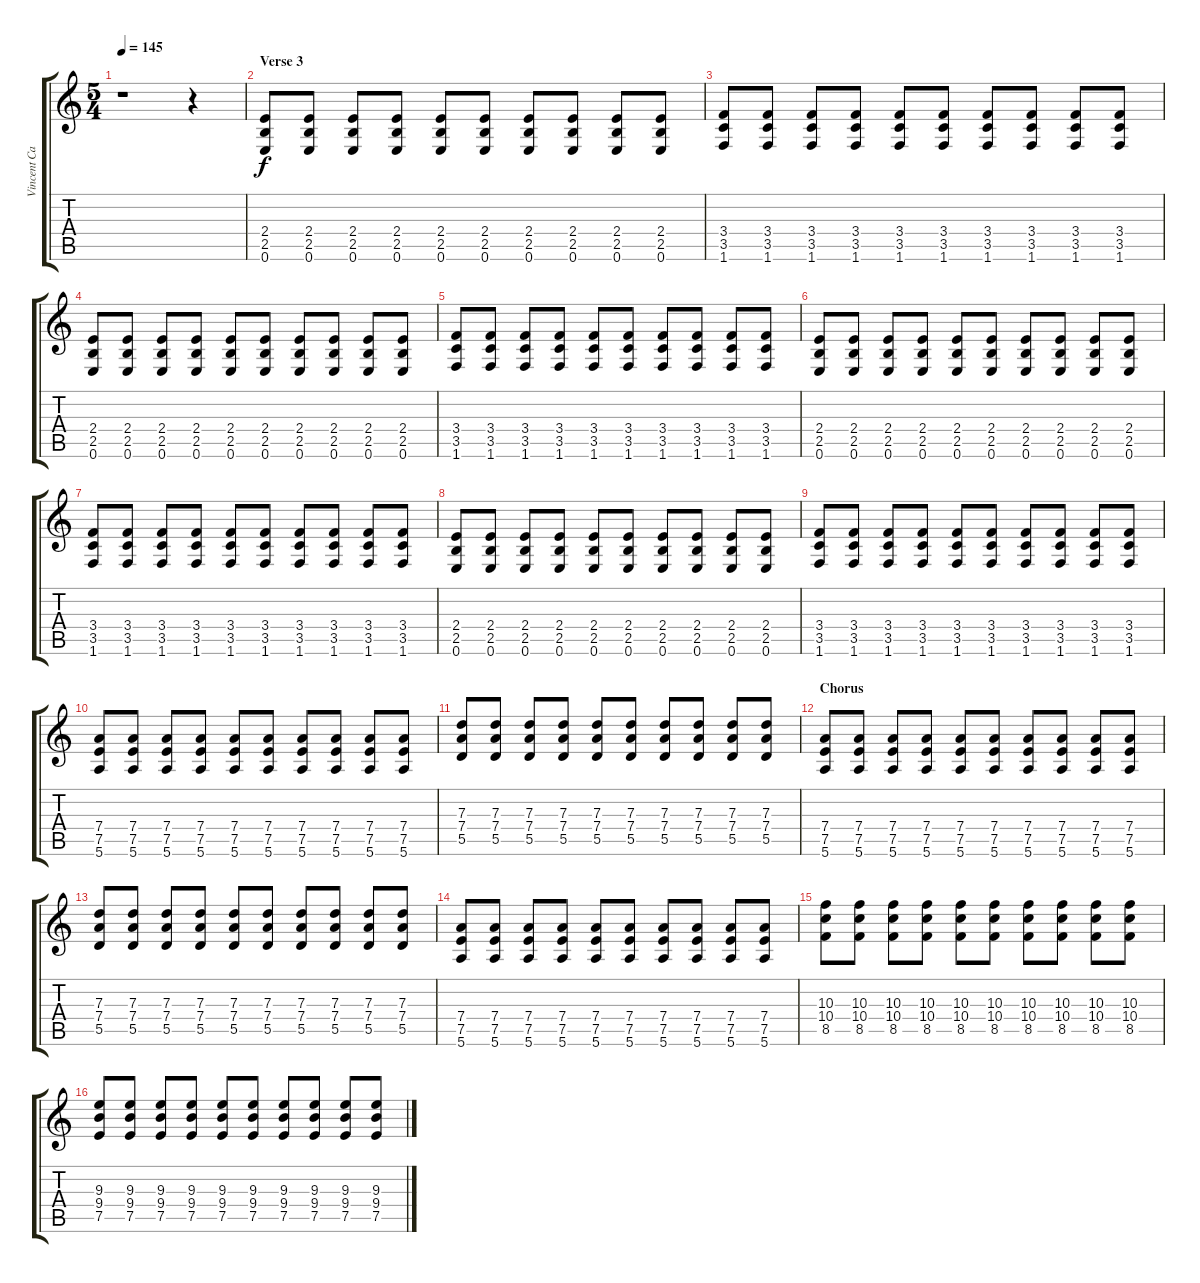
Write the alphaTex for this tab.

\track ("Vincent Cavanagh (Electric Guitar)" "Vincent Ca") {instrument distortionguitar}
\staff {score tabs}
\tuning (E4 B3 G3 D3 A2 E2) {hide}
\ts (5 4)
\tempo 145
\clef g2
\ks c
r.1{dy f} r.4 |
\section ("" "Verse 3")
(2.4 2.5 0.6).8{volume 5} (2.4 2.5 0.6).8 (2.4 2.5 0.6).8 (2.4 2.5 0.6).8 (2.4 2.5 0.6).8 (2.4 2.5 0.6).8 (2.4 2.5 0.6).8 (2.4 2.5 0.6).8 (2.4 2.5 0.6).8 (2.4 2.5 0.6).8 |
(3.4 3.5 1.6).8 (3.4 3.5 1.6).8 (3.4 3.5 1.6).8 (3.4 3.5 1.6).8 (3.4 3.5 1.6).8 (3.4 3.5 1.6).8 (3.4 3.5 1.6).8 (3.4 3.5 1.6).8 (3.4 3.5 1.6).8 (3.4 3.5 1.6).8 |
(2.4 2.5 0.6).8 (2.4 2.5 0.6).8 (2.4 2.5 0.6).8 (2.4 2.5 0.6).8 (2.4 2.5 0.6).8 (2.4 2.5 0.6).8 (2.4 2.5 0.6).8 (2.4 2.5 0.6).8 (2.4 2.5 0.6).8 (2.4 2.5 0.6).8 |
(3.4 3.5 1.6).8 (3.4 3.5 1.6).8 (3.4 3.5 1.6).8 (3.4 3.5 1.6).8 (3.4 3.5 1.6).8 (3.4 3.5 1.6).8 (3.4 3.5 1.6).8 (3.4 3.5 1.6).8 (3.4 3.5 1.6).8 (3.4 3.5 1.6).8 |
(2.4 2.5 0.6).8 (2.4 2.5 0.6).8 (2.4 2.5 0.6).8 (2.4 2.5 0.6).8 (2.4 2.5 0.6).8 (2.4 2.5 0.6).8 (2.4 2.5 0.6).8 (2.4 2.5 0.6).8 (2.4 2.5 0.6).8 (2.4 2.5 0.6).8 |
(3.4 3.5 1.6).8 (3.4 3.5 1.6).8 (3.4 3.5 1.6).8 (3.4 3.5 1.6).8 (3.4 3.5 1.6).8 (3.4 3.5 1.6).8 (3.4 3.5 1.6).8 (3.4 3.5 1.6).8 (3.4 3.5 1.6).8 (3.4 3.5 1.6).8 |
(2.4 2.5 0.6).8 (2.4 2.5 0.6).8 (2.4 2.5 0.6).8 (2.4 2.5 0.6).8 (2.4 2.5 0.6).8 (2.4 2.5 0.6).8 (2.4 2.5 0.6).8 (2.4 2.5 0.6).8 (2.4 2.5 0.6).8 (2.4 2.5 0.6).8 |
(3.4 3.5 1.6).8 (3.4 3.5 1.6).8 (3.4 3.5 1.6).8 (3.4 3.5 1.6).8 (3.4 3.5 1.6).8 (3.4 3.5 1.6).8 (3.4 3.5 1.6).8 (3.4 3.5 1.6).8 (3.4 3.5 1.6).8 (3.4 3.5 1.6).8 |
(7.4 7.5 5.6).8{volume 13} (7.4 7.5 5.6).8 (7.4 7.5 5.6).8 (7.4 7.5 5.6).8 (7.4 7.5 5.6).8 (7.4 7.5 5.6).8 (7.4 7.5 5.6).8 (7.4 7.5 5.6).8 (7.4 7.5 5.6).8 (7.4 7.5 5.6).8 |
(7.3 7.4 5.5).8 (7.3 7.4 5.5).8 (7.3 7.4 5.5).8 (7.3 7.4 5.5).8 (7.3 7.4 5.5).8 (7.3 7.4 5.5).8 (7.3 7.4 5.5).8 (7.3 7.4 5.5).8 (7.3 7.4 5.5).8 (7.3 7.4 5.5).8 |
\section ("" "Chorus")
(7.4 7.5 5.6).8 (7.4 7.5 5.6).8 (7.4 7.5 5.6).8 (7.4 7.5 5.6).8 (7.4 7.5 5.6).8 (7.4 7.5 5.6).8 (7.4 7.5 5.6).8 (7.4 7.5 5.6).8 (7.4 7.5 5.6).8 (7.4 7.5 5.6).8 |
(7.3 7.4 5.5).8 (7.3 7.4 5.5).8 (7.3 7.4 5.5).8 (7.3 7.4 5.5).8 (7.3 7.4 5.5).8 (7.3 7.4 5.5).8 (7.3 7.4 5.5).8 (7.3 7.4 5.5).8 (7.3 7.4 5.5).8 (7.3 7.4 5.5).8 |
(7.4 7.5 5.6).8 (7.4 7.5 5.6).8 (7.4 7.5 5.6).8 (7.4 7.5 5.6).8 (7.4 7.5 5.6).8 (7.4 7.5 5.6).8 (7.4 7.5 5.6).8 (7.4 7.5 5.6).8 (7.4 7.5 5.6).8 (7.4 7.5 5.6).8 |
(10.3 10.4 8.5).8 (10.3 10.4 8.5).8 (10.3 10.4 8.5).8 (10.3 10.4 8.5).8 (10.3 10.4 8.5).8 (10.3 10.4 8.5).8 (10.3 10.4 8.5).8 (10.3 10.4 8.5).8 (10.3 10.4 8.5).8 (10.3 10.4 8.5).8 |
(9.3 9.4 7.5).8 (9.3 9.4 7.5).8 (9.3 9.4 7.5).8 (9.3 9.4 7.5).8 (9.3 9.4 7.5).8 (9.3 9.4 7.5).8 (9.3 9.4 7.5).8 (9.3 9.4 7.5).8 (9.3 9.4 7.5).8 (9.3 9.4 7.5).8
